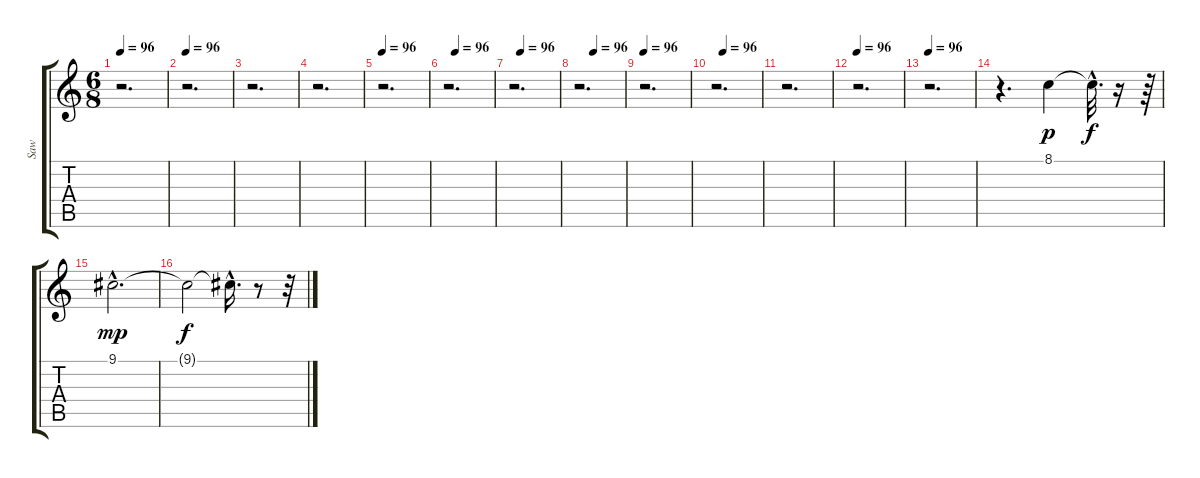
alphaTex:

\track ("Saw" "Saw") {instrument lead2sawtooth}
\staff {score tabs}
\tuning (E4 B3 G3 D3 A2 E2) {hide}
\ts (6 8)
\tempo 96
\clef g2
\ks c
r.2{d dy f} |
\tempo 96
r.2{d} |
r.2{d} |
r.2{d} |
\tempo 96
r.2{d} |
\tempo (96 0.16666666666666666)
r.2{d} |
\tempo (96 0.16666666666666666)
r.2{d} |
\tempo (96 0.3333333333333333)
r.2{d} |
\tempo 96
r.2{d} |
\tempo (96 0.16666666666666666)
r.2{d} |
r.2{d} |
\tempo 96
r.2{d} |
\tempo 96
r.2{d} |
r.4{d} 8.1.4{dy p} 8.1{hac t}.32{d dy f} r.16 r.64 |
9.1{hac}.2{d dy mp} |
9.1{t}.2{dy f} 9.1{hac t}.16{d} r.8 r.32
